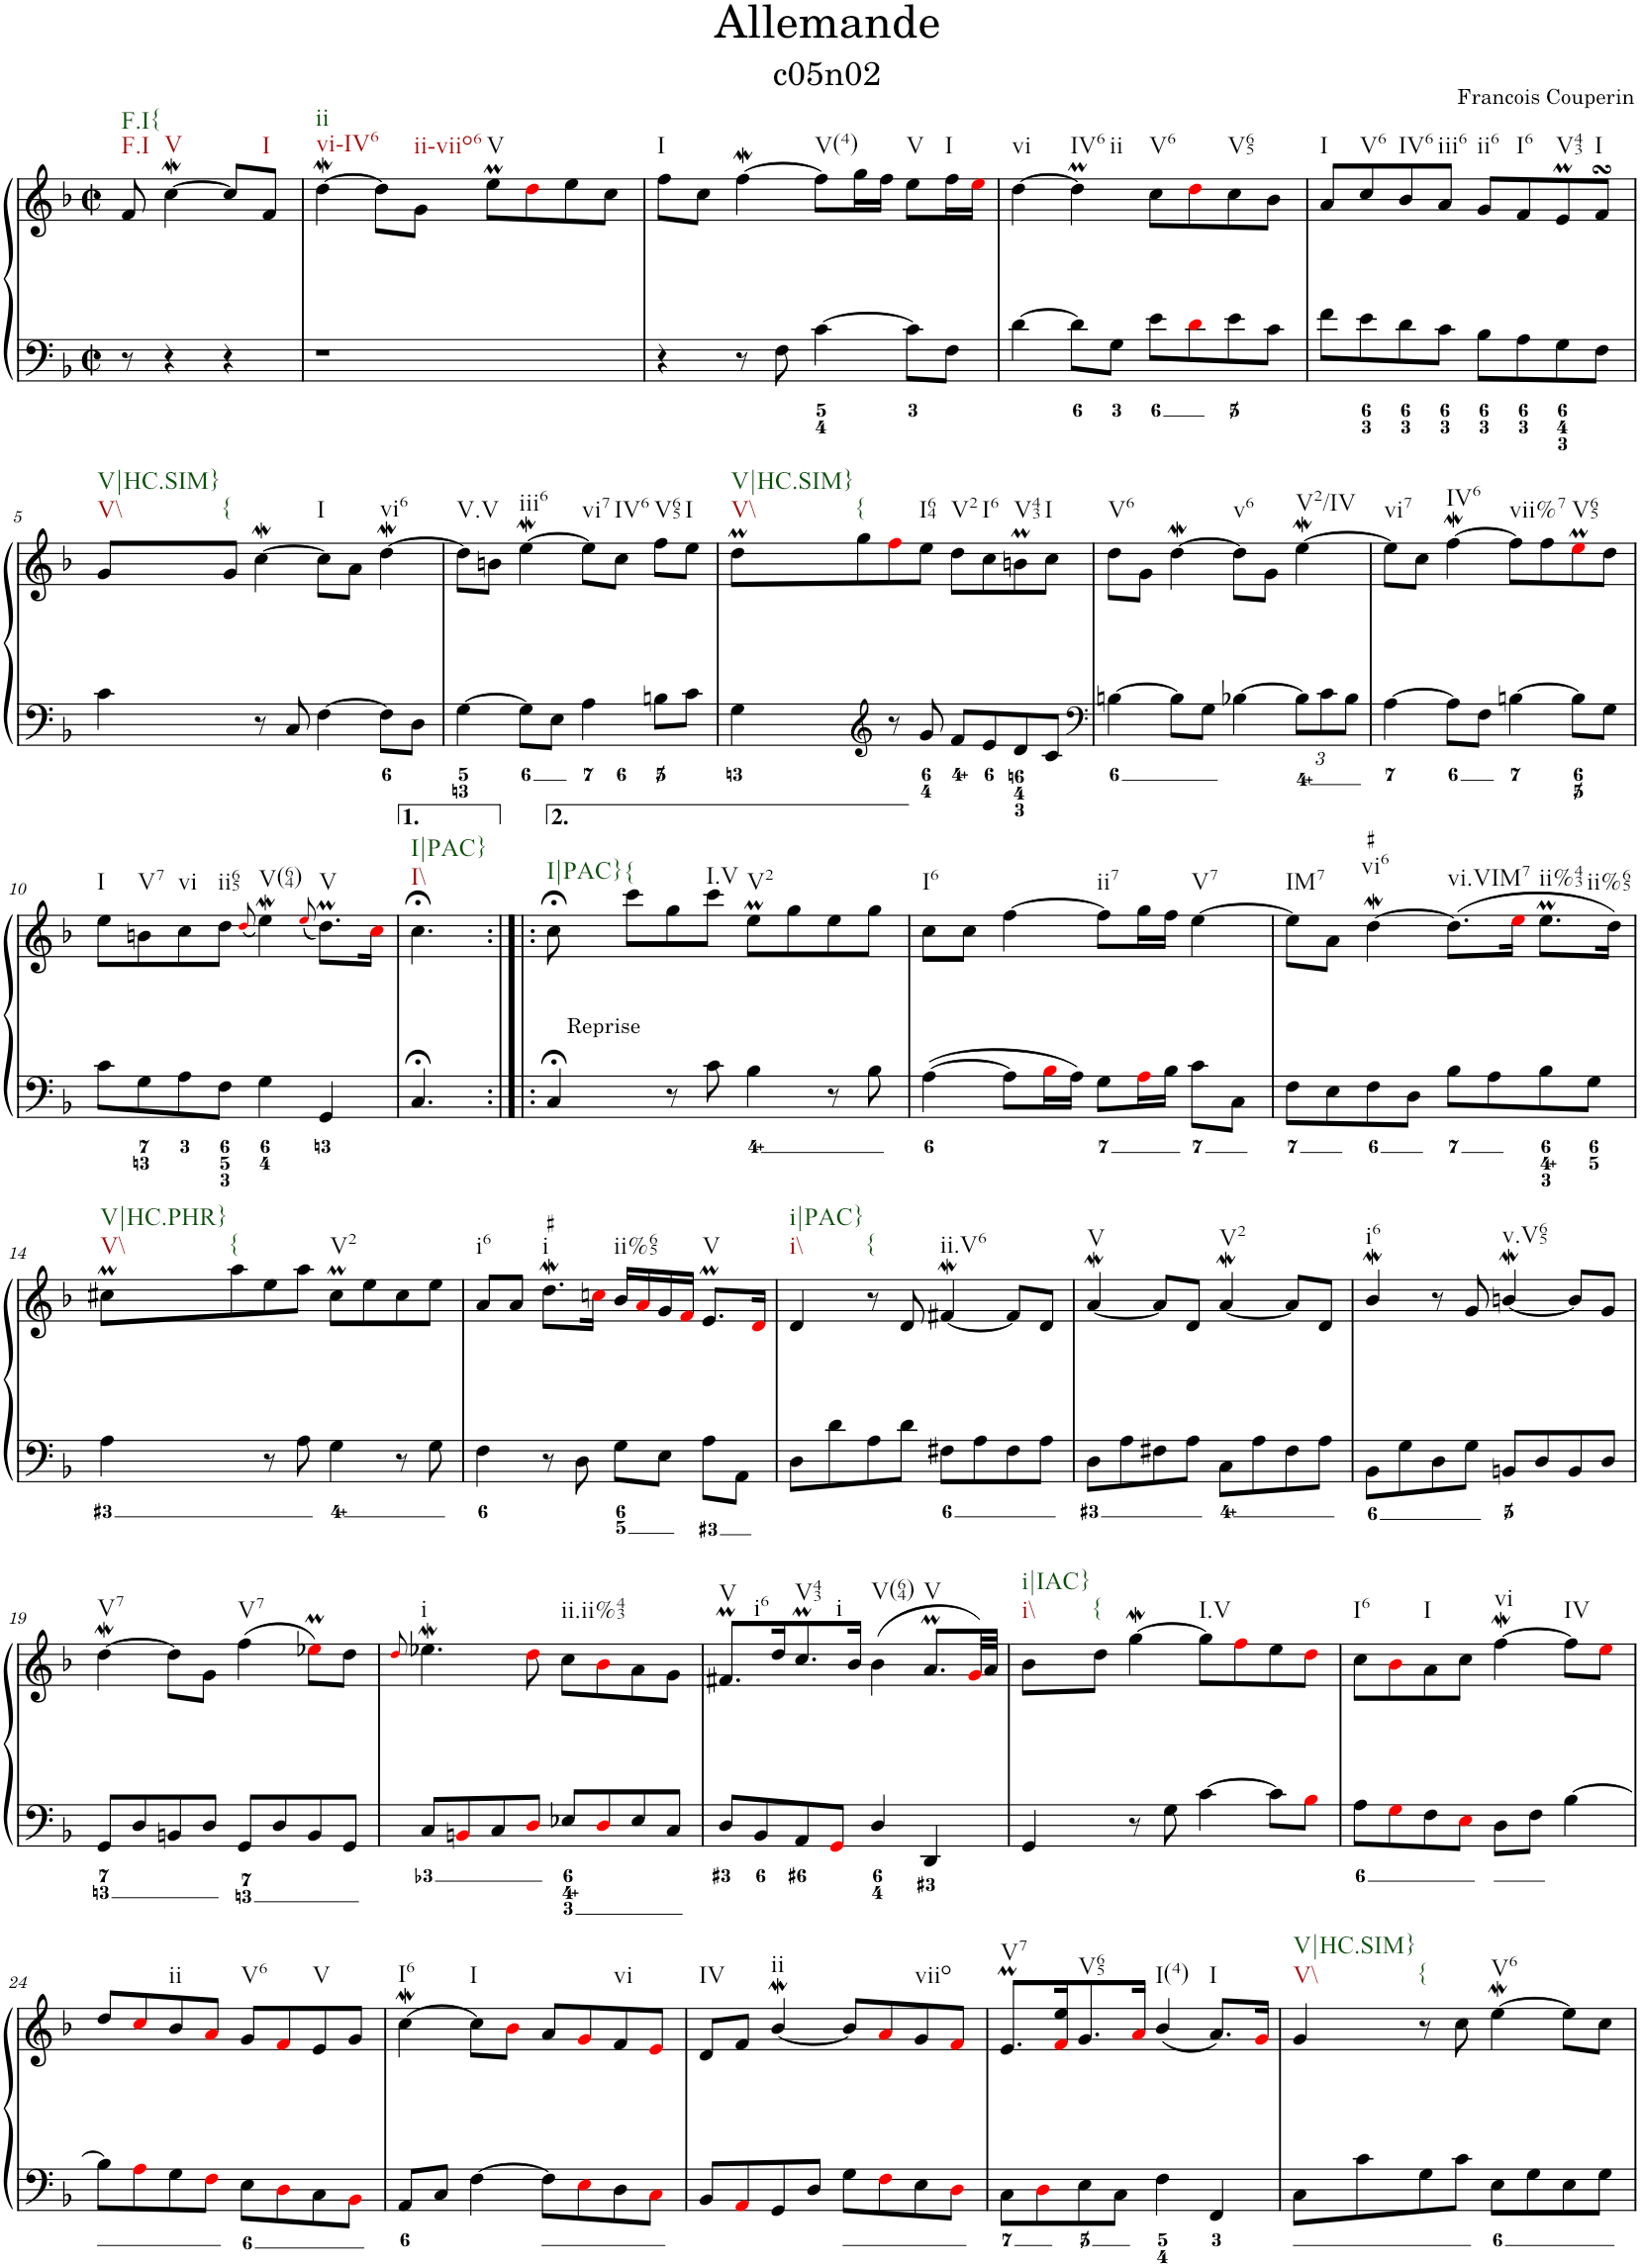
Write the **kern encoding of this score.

**kern	**kern
*part1	*part1
*staff2	*staff1
*I"Piano	*
*I'Pno.	*
*clefF4	*clefG2
*k[b-]	*k[b-]
*M2/2	*M2/2
*met(c|)	*met(c|)
=	=
!	!LO:TX:b:t=F.I
!	!LO:TX:b:t=F.I{
8r	8f/
!	!LO:TX:b:t=V
4r	[4ccW\
4r	8cc/L]
!	!LO:TX:b:t=I
.	8f/J
=1	=1
!	!LO:TX:b:t=vi-IV6
!	!LO:TX:b:t=ii
1r	[4ddW\
.	8dd\L]
!	!LO:TX:b:t=ii-viio6
.	8g\J
!	!LO:TX:b:t=V
.	8eem\L
.	8ddi\
.	8ee\
.	8cc\J
=2	=2
!	!LO:TX:b:t=I
4r	8ff\L
.	8cc\J
8r	[4ffw\
8F\	.
!	!LO:TX:b:t=V(4)
[4c\	8ff\L]
.	16gg\L
.	16ff\JJ
!	!LO:TX:b:t=V
8c\L]	8ee\L
!	!LO:TX:b:t=I
8F\J	16ff\L
.	16eei\JJ
=3	=3
!	!LO:TX:b:t=vi
[4d\	[4dd\
!	!LO:TX:b:t=IV6
!	!LO:TX:b:t=ii
8d\L]	4ddM\]
8G\J	.
!	!LO:TX:b:t=V6
8e\L	8cc\L
8di\	8ddi\
!	!LO:TX:b:t=V65
8e\	8cc\
8c\J	8b-\J
=4	=4
!	!LO:TX:b:t=I
8f\L	8a/L
!	!LO:TX:b:t=V6
8e\	8cc/
!	!LO:TX:b:t=IV6
8d\	8b-/
!	!LO:TX:b:t=iii6
8c\J	8a/J
!	!LO:TX:b:t=ii6
8B-\L	8g/L
!	!LO:TX:b:t=I6
8A\	8f/
!	!LO:TX:b:t=V43
8G\	8em/
!	!LO:TX:b:t=I
8F\J	8fsSSs/J
!!LO:LB:g=z
=5	=5
!	!LO:TX:b:t=V\\
!	!LO:TX:b:t=V|HC.SIM}
4c\	8g/L
!	!LO:TX:b:t={
.	8g/J
8r	[4ccW\
8C/	.
!	!LO:TX:b:t=I
[4F\	8cc\L]
.	8a\J
!	!LO:TX:b:t=vi6
8F\L]	[4ddW\
8D\J	.
=6	=6
!	!LO:TX:b:t=V.V
[4G\	8dd\L]
.	8bn\J
!	!LO:TX:b:t=iii6
8G\L]	[4eeW\
8E\J	.
!	!LO:TX:b:t=vi7
4A\	8ee\L]
!	!LO:TX:b:t=IV6
.	8cc\J
!	!LO:TX:b:t=V65
8Bn\L	8ff\L
!	!LO:TX:b:t=I
8c\J	8ee\J
=7	=7
!	!LO:TX:b:t=V\\
!	!LO:TX:b:t=V|HC.SIM}
4G\	8ddM\L
!	!LO:TX:b:t={
.	8gg\
*clefG2	*
8r	8ffi\
!	!LO:TX:b:t=I64
8g/	8ee\J
!	!LO:TX:b:t=V2
8f/L	8dd\L
!	!LO:TX:b:t=I6
8e/	8cc\
!	!LO:TX:b:t=V43
8d/	8bnm\
!	!LO:TX:b:t=I
8c/J	8cc\J
=8	=8
*clefF4	*
!	!LO:TX:b:t=V6
[4Bn\	8dd\L
.	8g\J
8B\L]	[4ddW\
8G\J	.
!	!LO:TX:b:t=v6
[4B-X\	8dd\L]
.	8g\J
*Xbrackettup	*
!	!LO:TX:b:t=V2/IV
12B-\L]	[4eeW\
12c\	.
12B-\J	.
=9	=9
!	!LO:TX:b:t=vi7
[4A\	8ee\L]
.	8cc\J
!	!LO:TX:b:t=IV6
8A\L]	[4ffw\
8F\J	.
!	!LO:TX:b:t=vii%7
[4Bn\	8ff\L]
.	8ff\
!	!LO:TX:b:t=V65
8B\L]	8eemi\
8G\J	8dd\J
!!LO:LB:g=z
=10	=10
!	!LO:TX:b:t=I
8c\L	8ee\L
!	!LO:TX:b:t=V7
8G\	8bn\
!	!LO:TX:b:t=vi
8A\	8cc\
!	!LO:TX:b:t=ii65
8F\J	8dd\J
.	(8qddi/
!	!LO:TX:b:t=V(64)
4G\	4eeW\)
.	(8qeei/
!	!LO:TX:b:t=V
4GG/	8.ddM\L)
.	16cci\Jk
=11	=11
!	!LO:TX:b:t=I\\
!	!LO:TX:b:t=I|PAC}
4.C;</	4.cc;<\
=11X1:|!|:	=11X1:|!|:
!	!LO:TX:b:t=I|PAC}
!LO:TX:a:t=Reprise	!
4C;</	8cc;<\
!	!LO:TX:b:t={
.	8ccc\L
8r	8gg\
!	!LO:TX:b:t=I.V
8c\	8ccc\J
!	!LO:TX:b:t=V2
4B-\	8eem\L
.	8gg\
8r	8ee\
8B-\	8gg\J
=12	=12
!	!LO:TX:b:t=I6
[4A\	8cc\L
.	8cc\J
8A\L]	[4ff\
16B-i\L	.
16A\JJ	.
!	!LO:TX:b:t=ii7
8G\L	8ff\L]
16Ai\L	16gg\L
16B-\JJ	16ff\JJ
!	!LO:TX:b:t=V7
8c\L	[4ee\
8C\J	.
=13	=13
!	!LO:TX:b:t=IM7
8F\L	8ee\L]
8E\	8a\J
!	!LO:TX:a:t=♯
!	!LO:TX:b:t=vi6
8F\	[4ddW\
8D\J	.
!	!LO:TX:b:t=vi.VIM7
8B-\L	(8.dd\L]
8A\	.
.	16eei\Jk
!	!LO:TX:b:t=ii%43
!	!LO:TX:b:t=ii%65
8B-\	8.eem\L
8G\J	.
.	16dd\Jk)
!!LO:LB:g=z
=14	=14
!	!LO:TX:b:t=V\\
!	!LO:TX:b:t=V|HC.PHR}
4A\	8cc#Xm\L
!	!LO:TX:b:t={
.	8aa\
8r	8ee\
8A\	8aa\J
!	!LO:TX:b:t=V2
4G\	8cc#m\L
.	8ee\
8r	8cc#\
8G\	8ee\J
=15	=15
!	!LO:TX:b:t=i6
4F\	8a/L
.	8a/J
!	!LO:TX:a:t=♯
!	!LO:TX:b:t=i
8r	8.ddW\L
8D\	.
.	16ccni\Jk
!	!LO:TX:b:t=ii%65
8G\L	16b-/LL
.	16ai/
8E\J	16g/
.	16fi/JJ
!	!LO:TX:b:t=V
8A\L	8.em/L
8AA\J	.
.	16di/Jk
=16	=16
!	!LO:TX:b:t=i\\
!	!LO:TX:b:t=i|PAC}
8D\L	4d/
8d\	.
!	!LO:TX:b:t={
8A\	8r
8d\J	8d/
!	!LO:TX:b:t=ii.V6
8F#X\L	[4f#XW/
8A\	.
8F#\	8f#/L]
8A\J	8d/J
=17	=17
!	!LO:TX:b:t=V
8D\L	[4aW/
8A\	.
8F#X\	8a/L]
8A\J	8d/J
!	!LO:TX:b:t=V2
8C\L	[4aW/
8A\	.
8F#\	8a/L]
8A\J	8d/J
=18	=18
!	!LO:TX:b:t=i6
8BB-\L	4b-w/
8G\	.
8D\	8r
8G\J	8g/
!	!LO:TX:b:t=v.V65
8BBn/L	[4bnW/
8D/	.
8BB/	8b/L]
8D/J	8g/J
!!LO:LB:g=z
=19	=19
!	!LO:TX:b:t=V7
8GG/L	[4ddW\
8D/	.
8BBn/	8dd\L]
8D/J	8g\J
!	!LO:TX:b:t=V7
8GG/L	(4ff\
8D/	.
8BB/	8ee-XMi\L)
8GG/J	8dd\J
=20	=20
.	8qddi/
!	!LO:TX:b:t=i
8C/L	4.ee-Xw\
8BBni/	.
8C/	.
8Di/J	8ddi\
!	!LO:TX:b:t=ii.ii%43
8E-X/L	8cc\L
8Di/	8b-i\
8E-/	8a\
8C/J	8g\J
=21	=21
!	!LO:TX:b:t=V
!	!LO:TX:b:t=i6
8D/L	8.f#Xm/L
8BB-/	.
.	16dd/K
!	!LO:TX:b:t=V43
8AA/	8.ccM/
8GGi/J	.
!	!LO:TX:b:t=i
.	16b-/Jk
!	!LO:TX:b:t=V(64)
4D/	(4b-\
!	!LO:TX:b:t=V
4DD/	8.am/L
.	32gi/LL)
.	32a/JJJ
=22	=22
!	!LO:TX:b:t=i\\
!	!LO:TX:b:t=i|IAC}
4GG/	8b-\L
!	!LO:TX:b:t={
.	8dd\J
8r	[4ggW\
8G\	.
!	!LO:TX:b:t=I.V
[4c\	8gg\L]
.	8ffi\
8c\L]	8ee\
8B-i\J	8ddi\J
=23	=23
!	!LO:TX:b:t=I6
8A\L	8cc\L
8Gi\	8b-i\
!	!LO:TX:b:t=I
8F\	8a\
8Ei\J	8cc\J
!	!LO:TX:b:t=vi
8D\L	[4ffw\
8F\J	.
!	!LO:TX:b:t=IV
[4B-\	8ff\L]
.	8eei\J
!!LO:LB:g=z
=24	=24
8B-\L]	8dd/L
8Ai\	8cci/
!	!LO:TX:b:t=ii
8G\	8b-/
8Fi\J	8ai/J
!	!LO:TX:b:t=V6
8E\L	8g/L
8Di\	8fi/
!	!LO:TX:b:t=V
8C\	8e/
8BB-i\J	8g/J
=25	=25
!	!LO:TX:b:t=I6
8AA/L	[4ccW\
8C/J	.
!	!LO:TX:b:t=I
[4F\	8cc\L]
.	8b-i\J
8F\L]	8a/L
8Ei\	8gi/
!	!LO:TX:b:t=vi
8D\	8f/
8Ci\J	8ei/J
=26	=26
!	!LO:TX:b:t=IV
8BB-/L	8d/L
8AAi/	8f/J
!	!LO:TX:b:t=ii
8GG/	[4b-w/
8D/J	.
8G\L	8b-/L]
8Fi\	8ai/
!	!LO:TX:b:t=viio
8E\	8g/
8Di\J	8fi/J
=27	=27
!	!LO:TX:b:t=V7
8C\L	8.em/L
8Di\	.
.	16fi/ 16ee/K
!	!LO:TX:b:t=V65
8E\	8.g/
8C\J	.
.	16ai/Jk
!	!LO:TX:b:t=I(4)
4F\	(4b-/
!	!LO:TX:b:t=I
4FF/	8.a/L)
.	16gi/Jk
=28	=28
!	!LO:TX:b:t=V\\
!	!LO:TX:b:t=V|HC.SIM}
8C\L	4g/
8c\	.
!	!LO:TX:b:t={
8G\	8r
8c\J	8cc\
!	!LO:TX:b:t=V6
8E\L	[4eeW\
8G\	.
8E\	8ee\L]
8G\J	8cc\J
=	=
*-	*-
